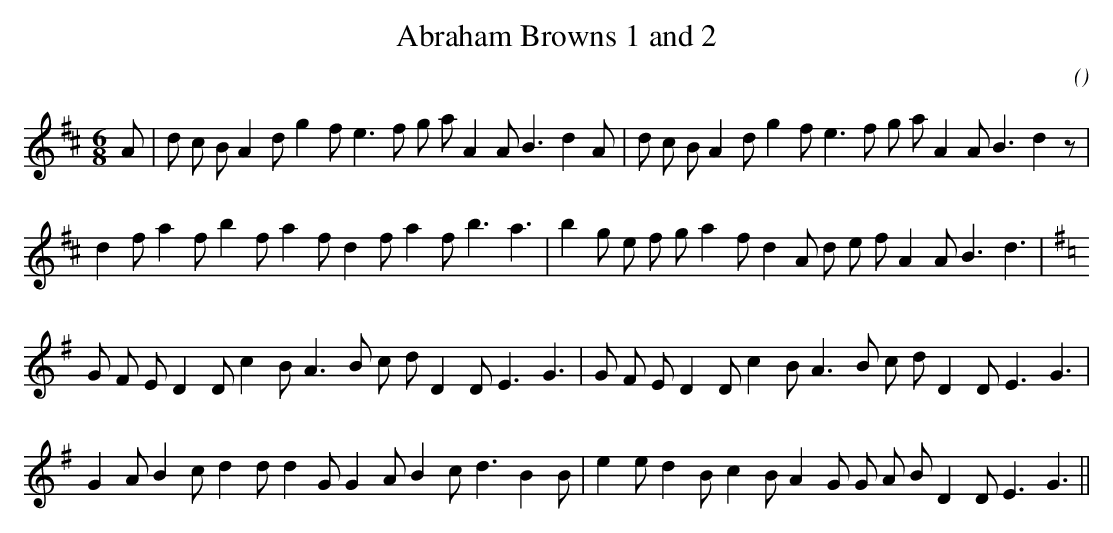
X:1
T: Abraham Browns 1 and 2
C:
O:
M:6/8
K:D
K:D
M:6/8
L:1/16
A2 |d2 c2 B2 A4 d2 g4 f2 e6 f2 g2 a2 A4 A2 B6 d4 A2 |d2 c2 B2 A4 d2 g4 f2 e6 f2 g2 a2 A4 A2 B6 d4 z2 |
d4 f2 a4 f2 b4 f2 a4 f2 d4 f2 a4 f2 b6 a6 |b4 g2 e2 f2 g2 a4 f2 d4 A2 d2 e2 f2 A4 A2 B6 d6 |
K:G
G2 F2 E2 D4 D2 c4 B2 A6 B2 c2 d2 D4 D2 E6 G6 |G2 F2 E2 D4 D2 c4 B2 A6 B2 c2 d2 D4 D2 E6 G6 |
G4 A2 B4 c2 d4 d2 d4 G2 G4 A2 B4 c2 d6 B4 B2 |e4 e2 d4 B2 c4 B2 A4 G2 G2 A2 B2 D4 D2 E6 G6 ||
